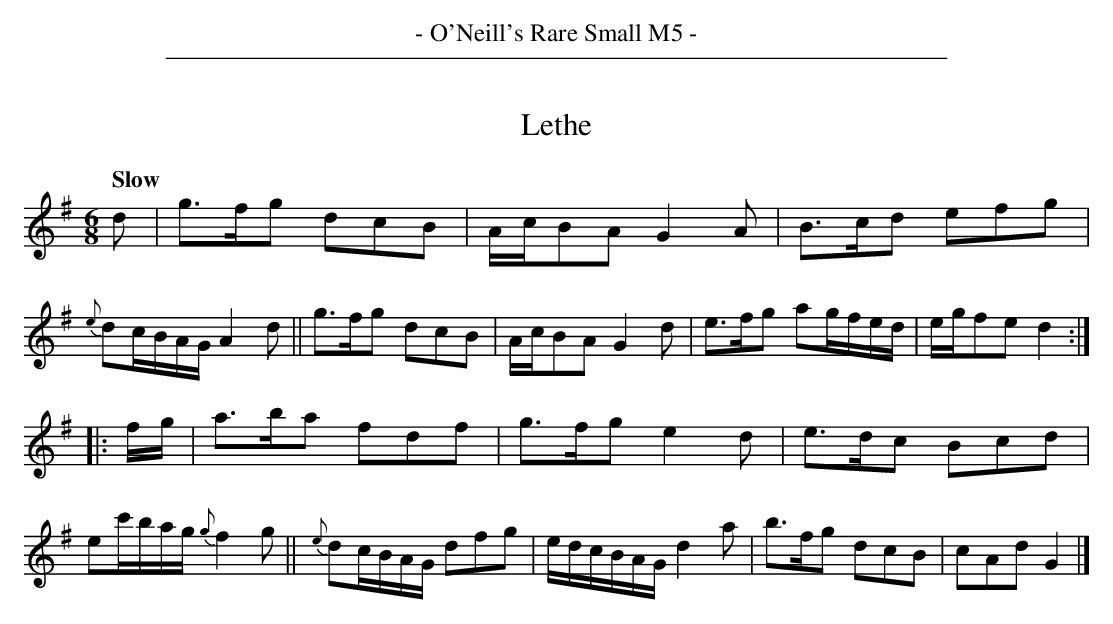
X:1
T: Lethe
Q: "Slow"
M: 6/8
L: 1/16
K: G
d2 |\
g3fg2 d2c2B2 | AcB2A2 G4A2 | B3cd2 e2f2g2 | {e}d2cBAG A4d2 ||\
g3fg2 d2c2B2 | AcB2A2 G4d2 | e3fg2 a2gfed | egf2e2 d4 ::
fg |\
a3ba2 f2d2f2 | g3fg2 e4d2 | e3dc2 B2c2d2 | e2c'bag {g}f4g2 ||\
{e}d2cBAG d2f2g2 | edcBAG d4a2 | b3fg2 d2c2B2 | c2A2d2 G4 |]
